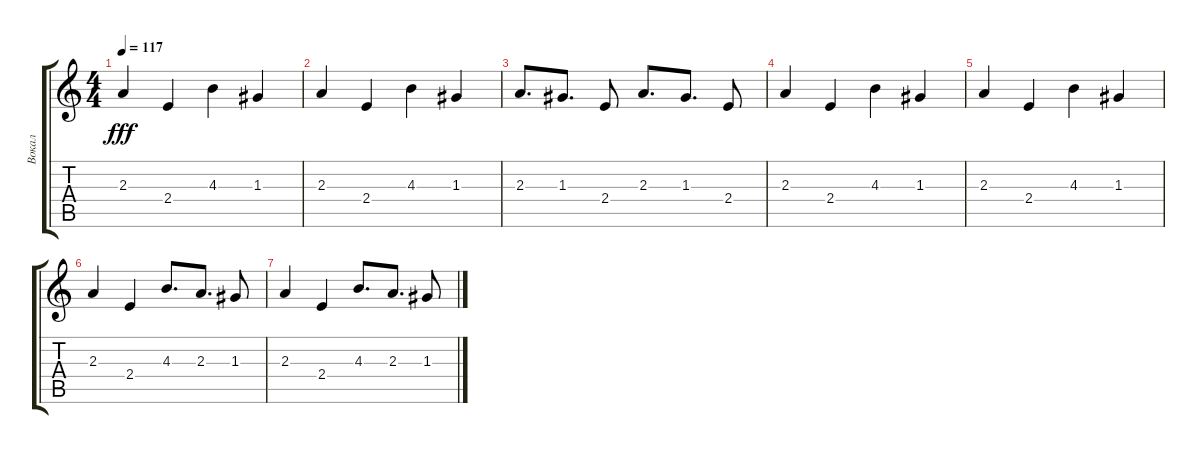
\track ("Вокал" "Вокал") {instrument electricguitarjazz}
\staff {score tabs}
\tuning (E4 B3 G3 D3 A2 E2) {hide}
\ts (4 4)
\tempo 117
\clef g2
\ks c
2.3.4{dy fff} 2.4.4 4.3.4 1.3.4 |
2.3.4 2.4.4 4.3.4 1.3.4 |
2.3.8{d} 1.3.8{d} 2.4.8 2.3.8{d} 1.3.8{d} 2.4.8 |
2.3.4 2.4.4 4.3.4 1.3.4 |
2.3.4 2.4.4 4.3.4 1.3.4 |
2.3.4 2.4.4 4.3.8{d} 2.3.8{d} 1.3.8 |
2.3.4 2.4.4 4.3.8{d} 2.3.8{d} 1.3.8
